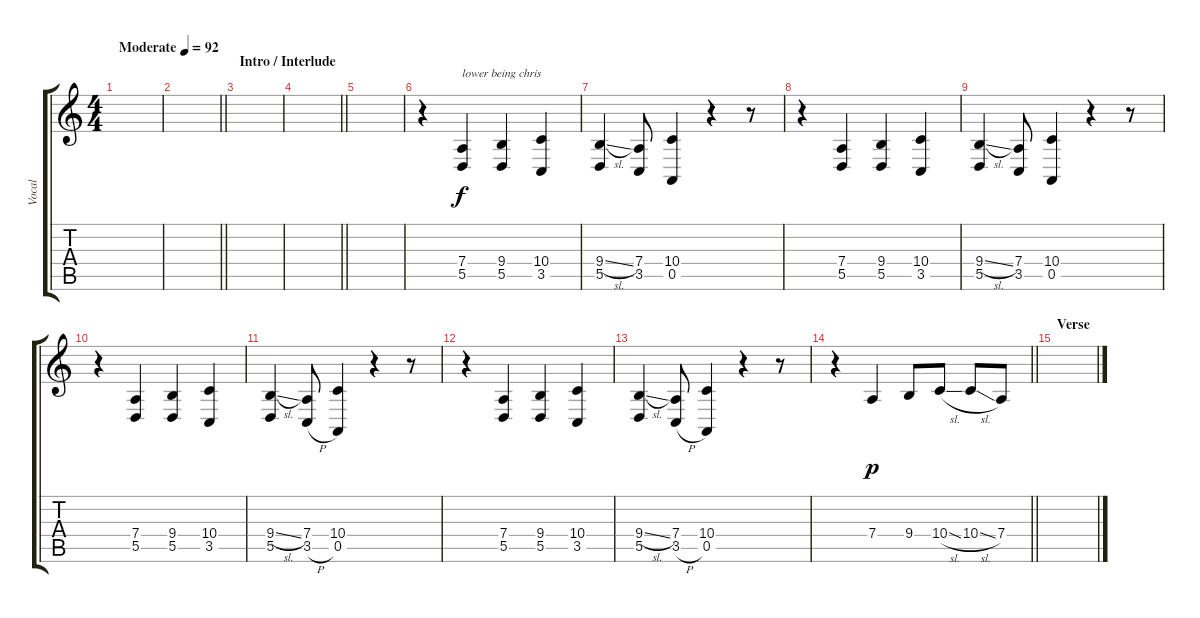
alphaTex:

\track ("Vocal" "Vocal") {instrument flute}
\staff {score tabs}
\tuning (E4 B3 G3 D3 A2 E2) {hide}
\ts (4 4)
\tempo (92 "Moderate")
\clef g2
\ks c
|
\barLineRight lightlight
|
\section ("" "Intro / Interlude")
|
\barLineRight lightlight
|
|
r.4{instrument fx7echoes} (7.4 5.5).4{txt "lower being chris"} (9.4 5.5).4 (10.4 3.5).4 |
(9.4{sl} 5.5).4 (7.4 3.5).8 (10.4 0.5).4 r.4 r.8 |
r.4 (7.4 5.5).4 (9.4 5.5).4 (10.4 3.5).4 |
(9.4{sl} 5.5).4 (7.4 3.5).8 (10.4 0.5).4 r.4 r.8 |
r.4 (7.4 5.5).4 (9.4 5.5).4 (10.4 3.5).4 |
(9.4{sl} 5.5).4 (7.4 3.5{h}).8 (10.4 0.5).4 r.4 r.8 |
r.4 (7.4 5.5).4 (9.4 5.5).4 (10.4 3.5).4 |
(9.4{sl} 5.5).4 (7.4 3.5{h}).8 (10.4 0.5).4 r.4 r.8 |
\barLineRight lightlight
r.4 7.4.4{dy p} 9.4.8 10.4{sl}.8 10.4{sl}.8 7.4.8 |
\section ("" "Verse")
